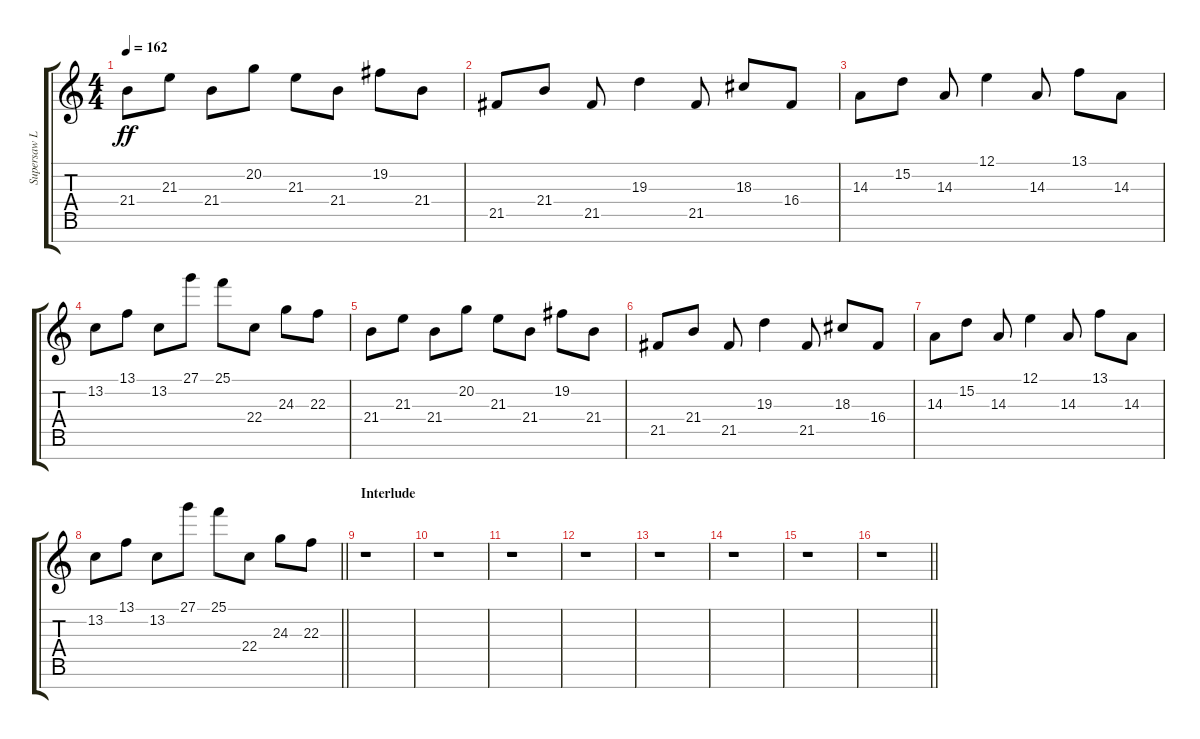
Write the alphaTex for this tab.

\track ("Supersaw Lead" "Supersaw L") {instrument lead2sawtooth}
\staff {score tabs}
\tuning (E4 B3 G3 D3 A2 E2 B1) {hide}
\ts (4 4)
\tempo 162
\clef g2
\ks c
21.4.8{dy ff} 21.3.8 21.4.8 20.2.8 21.3.8 21.4.8 19.2.8 21.4.8 |
21.5.8 21.4.8 21.5.8 19.3.4 21.5.8 18.3.8 16.4.8 |
14.3.8 15.2.8 14.3.8 12.1.4 14.3.8 13.1.8 14.3.8 |
13.2.8 13.1.8 13.2.8 27.1.8 25.1.8 22.4.8 24.3.8 22.3.8 |
21.4.8 21.3.8 21.4.8 20.2.8 21.3.8 21.4.8 19.2.8 21.4.8 |
21.5.8 21.4.8 21.5.8 19.3.4 21.5.8 18.3.8 16.4.8 |
14.3.8 15.2.8 14.3.8 12.1.4 14.3.8 13.1.8 14.3.8 |
\barLineRight lightlight
13.2.8 13.1.8 13.2.8 27.1.8 25.1.8 22.4.8 24.3.8 22.3.8 |
\section ("" "Interlude")
r.1 |
r.1 |
r.1 |
r.1 |
r.1 |
r.1 |
r.1 |
\barLineRight lightlight
r.1
